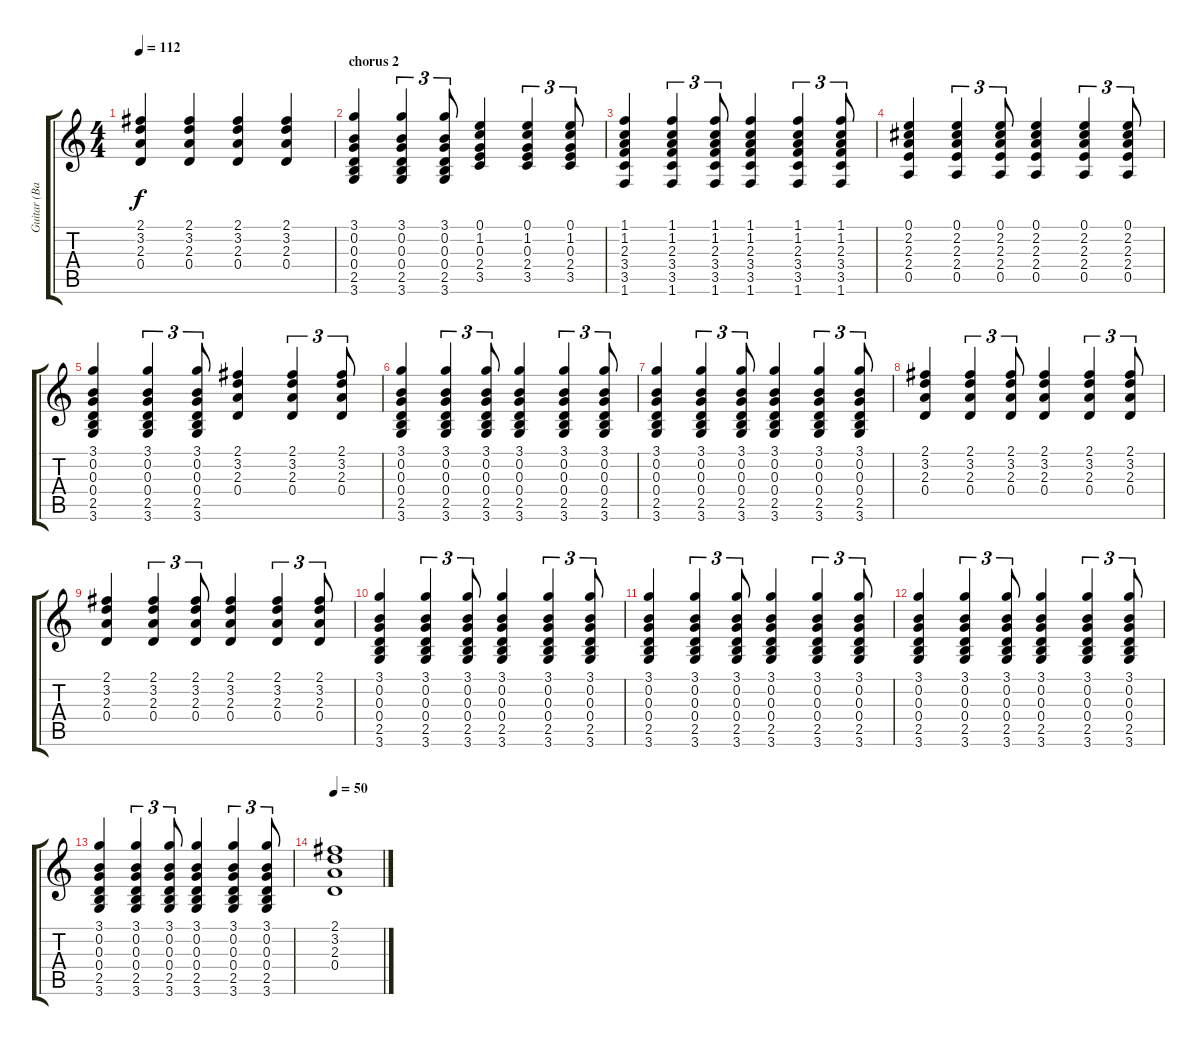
\track ("Guitar (Barrett)" "Guitar (Ba") {instrument acousticguitarsteel}
\staff {score tabs}
\tuning (E4 B3 G3 D3 A2 E2) {hide}
\ts (4 4)
\tempo 112
\clef g2
\ks c
(2.1 3.2 2.3 0.4).4{dy f} (2.1 3.2 2.3 0.4).4 (2.1 3.2 2.3 0.4).4 (2.1 3.2 2.3 0.4).4 |
\section ("" "chorus 2")
(3.1 0.2 0.3 0.4 2.5 3.6).4 (3.1 0.2 0.3 0.4 2.5 3.6).4{tu (3 2)} (3.1 0.2 0.3 0.4 2.5 3.6).8{tu (3 2)} (0.1 1.2 0.3 2.4 3.5).4 (0.1 1.2 0.3 2.4 3.5).4{tu (3 2)} (0.1 1.2 0.3 2.4 3.5).8{tu (3 2)} |
(1.1 1.2 2.3 3.4 3.5 1.6).4 (1.1 1.2 2.3 3.4 3.5 1.6).4{tu (3 2)} (1.1 1.2 2.3 3.4 3.5 1.6).8{tu (3 2)} (1.1 1.2 2.3 3.4 3.5 1.6).4 (1.1 1.2 2.3 3.4 3.5 1.6).4{tu (3 2)} (1.1 1.2 2.3 3.4 3.5 1.6).8{tu (3 2)} |
(0.1 2.2 2.3 2.4 0.5).4 (0.1 2.2 2.3 2.4 0.5).4{tu (3 2)} (0.1 2.2 2.3 2.4 0.5).8{tu (3 2)} (0.1 2.2 2.3 2.4 0.5).4 (0.1 2.2 2.3 2.4 0.5).4{tu (3 2)} (0.1 2.2 2.3 2.4 0.5).8{tu (3 2)} |
(3.1 0.2 0.3 0.4 2.5 3.6).4 (3.1 0.2 0.3 0.4 2.5 3.6).4{tu (3 2)} (3.1 0.2 0.3 0.4 2.5 3.6).8{tu (3 2)} (2.1 3.2 2.3 0.4).4 (2.1 3.2 2.3 0.4).4{tu (3 2)} (2.1 3.2 2.3 0.4).8{tu (3 2)} |
(3.1 0.2 0.3 0.4 2.5 3.6).4 (3.1 0.2 0.3 0.4 2.5 3.6).4{tu (3 2)} (3.1 0.2 0.3 0.4 2.5 3.6).8{tu (3 2)} (3.1 0.2 0.3 0.4 2.5 3.6).4 (3.1 0.2 0.3 0.4 2.5 3.6).4{tu (3 2)} (3.1 0.2 0.3 0.4 2.5 3.6).8{tu (3 2)} |
(3.1 0.2 0.3 0.4 2.5 3.6).4 (3.1 0.2 0.3 0.4 2.5 3.6).4{tu (3 2)} (3.1 0.2 0.3 0.4 2.5 3.6).8{tu (3 2)} (3.1 0.2 0.3 0.4 2.5 3.6).4 (3.1 0.2 0.3 0.4 2.5 3.6).4{tu (3 2)} (3.1 0.2 0.3 0.4 2.5 3.6).8{tu (3 2)} |
(2.1 3.2 2.3 0.4).4 (2.1 3.2 2.3 0.4).4{tu (3 2)} (2.1 3.2 2.3 0.4).8{tu (3 2)} (2.1 3.2 2.3 0.4).4 (2.1 3.2 2.3 0.4).4{tu (3 2)} (2.1 3.2 2.3 0.4).8{tu (3 2)} |
(2.1 3.2 2.3 0.4).4 (2.1 3.2 2.3 0.4).4{tu (3 2)} (2.1 3.2 2.3 0.4).8{tu (3 2)} (2.1 3.2 2.3 0.4).4 (2.1 3.2 2.3 0.4).4{tu (3 2)} (2.1 3.2 2.3 0.4).8{tu (3 2)} |
(3.1 0.2 0.3 0.4 2.5 3.6).4 (3.1 0.2 0.3 0.4 2.5 3.6).4{tu (3 2)} (3.1 0.2 0.3 0.4 2.5 3.6).8{tu (3 2)} (3.1 0.2 0.3 0.4 2.5 3.6).4 (3.1 0.2 0.3 0.4 2.5 3.6).4{tu (3 2)} (3.1 0.2 0.3 0.4 2.5 3.6).8{tu (3 2)} |
(3.1 0.2 0.3 0.4 2.5 3.6).4 (3.1 0.2 0.3 0.4 2.5 3.6).4{tu (3 2)} (3.1 0.2 0.3 0.4 2.5 3.6).8{tu (3 2)} (3.1 0.2 0.3 0.4 2.5 3.6).4 (3.1 0.2 0.3 0.4 2.5 3.6).4{tu (3 2)} (3.1 0.2 0.3 0.4 2.5 3.6).8{tu (3 2)} |
(3.1 0.2 0.3 0.4 2.5 3.6).4 (3.1 0.2 0.3 0.4 2.5 3.6).4{tu (3 2)} (3.1 0.2 0.3 0.4 2.5 3.6).8{tu (3 2)} (3.1 0.2 0.3 0.4 2.5 3.6).4 (3.1 0.2 0.3 0.4 2.5 3.6).4{tu (3 2)} (3.1 0.2 0.3 0.4 2.5 3.6).8{tu (3 2)} |
(3.1 0.2 0.3 0.4 2.5 3.6).4 (3.1 0.2 0.3 0.4 2.5 3.6).4{tu (3 2)} (3.1 0.2 0.3 0.4 2.5 3.6).8{tu (3 2)} (3.1 0.2 0.3 0.4 2.5 3.6).4 (3.1 0.2 0.3 0.4 2.5 3.6).4{tu (3 2)} (3.1 0.2 0.3 0.4 2.5 3.6).8{tu (3 2)} |
\tempo 50
(2.1 3.2 2.3 0.4).1
